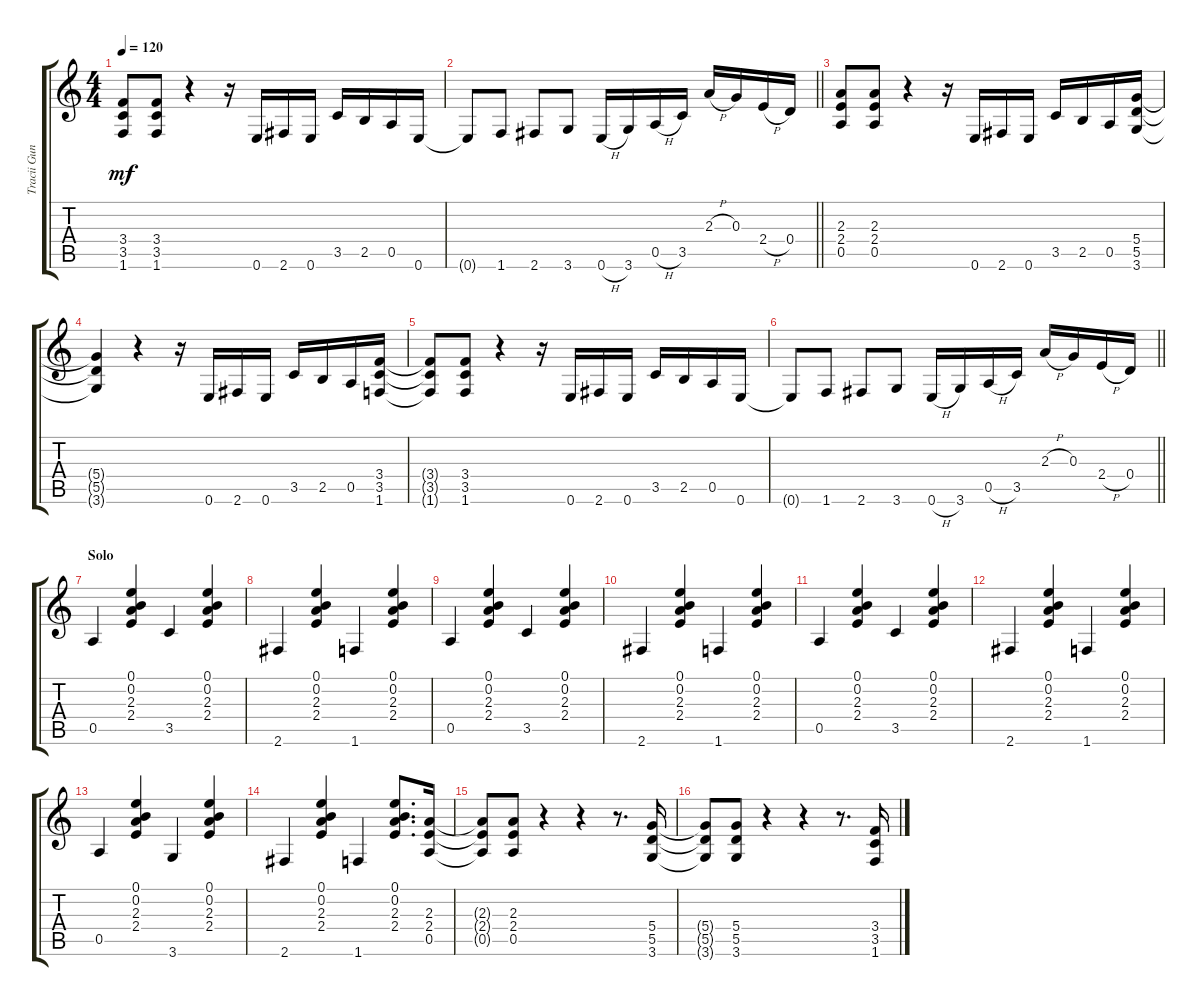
\track ("Tracii Guns" "Tracii Gun") {instrument distortionguitar}
\staff {score tabs}
\tuning (E4 B3 G3 D3 A2 E2) {hide}
\ts (4 4)
\tempo 120
\clef g2
\ks c
(3.4{t} 3.5{t} 1.6{t}).8{dy mf} (3.4 3.5 1.6).8 r.4 r.16 0.6.16 2.6.16 0.6.16 3.5.16 2.5.16 0.5.16 0.6.16 |
\barLineRight lightlight
0.6{t}.8 1.6.8 2.6.8 3.6.8 0.6{h}.16 3.6.16 0.5{h}.16 3.5.16 2.3{h}.16 0.3.16 2.4{h}.16 0.4.16 |
(2.3 2.4 0.5).8 (2.3 2.4 0.5).8 r.4 r.16 0.6.16 2.6.16 0.6.16 3.5.16 2.5.16 0.5.16 (5.4 5.5 3.6).16 |
(5.4{t} 5.5{t} 3.6{t}).4 r.4 r.16 0.6.16 2.6.16 0.6.16 3.5.16 2.5.16 0.5.16 (3.4 3.5 1.6).16 |
(3.4{t} 3.5{t} 1.6{t}).8 (3.4 3.5 1.6).8 r.4 r.16 0.6.16 2.6.16 0.6.16 3.5.16 2.5.16 0.5.16 0.6.16 |
\barLineRight lightlight
0.6{t}.8 1.6.8 2.6.8 3.6.8 0.6{h}.16 3.6.16 0.5{h}.16 3.5.16 2.3{h}.16 0.3.16 2.4{h}.16 0.4.16 |
\section ("" "Solo")
0.5.4 (0.1 0.2 2.3 2.4).4 3.5.4 (0.1 0.2 2.3 2.4).4 |
2.6.4 (0.1 0.2 2.3 2.4).4 1.6.4 (0.1 0.2 2.3 2.4).4 |
0.5.4 (0.1 0.2 2.3 2.4).4 3.5.4 (0.1 0.2 2.3 2.4).4 |
2.6.4 (0.1 0.2 2.3 2.4).4 1.6.4 (0.1 0.2 2.3 2.4).4 |
0.5.4 (0.1 0.2 2.3 2.4).4 3.5.4 (0.1 0.2 2.3 2.4).4 |
2.6.4 (0.1 0.2 2.3 2.4).4 1.6.4 (0.1 0.2 2.3 2.4).4 |
0.5.4 (0.1 0.2 2.3 2.4).4 3.6.4 (0.1 0.2 2.3 2.4).4 |
2.6.4 (0.1 0.2 2.3 2.4).4 1.6.4 (0.1 0.2 2.3 2.4).8{d} (2.3 2.4 0.5).16 |
(2.3{t} 2.4{t} 0.5{t}).8 (2.3 2.4 0.5).8 r.4 r.4 r.8{d} (5.4 5.5 3.6).16 |
(5.4{t} 5.5{t} 3.6{t}).8 (5.4 5.5 3.6).8 r.4 r.4 r.8{d} (3.4 3.5 1.6).16
